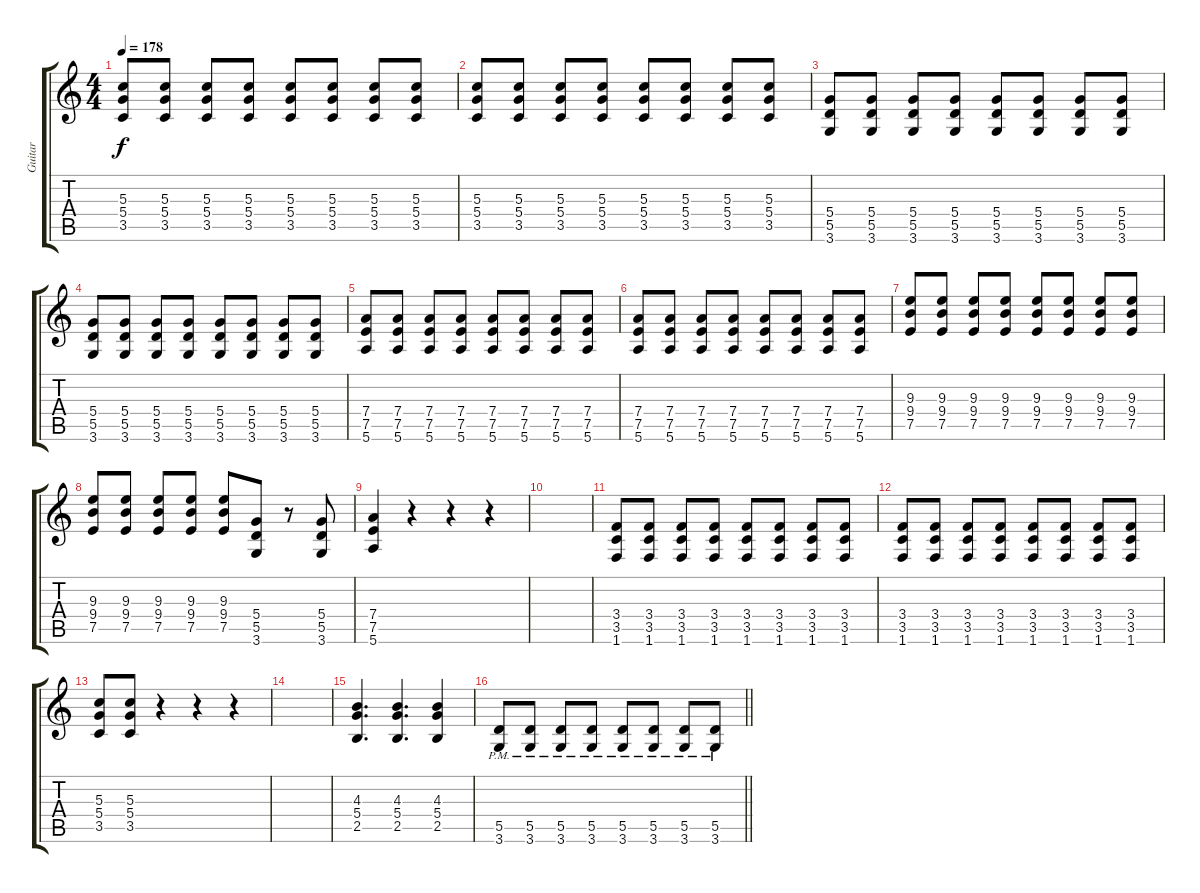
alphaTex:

\track ("Guitar" "Guitar") {instrument distortionguitar}
\staff {score tabs}
\tuning (E4 B3 G3 D3 A2 E2) {hide}
\ts (4 4)
\tempo 178
\clef g2
\ks c
(5.3 5.4 3.5).8{dy f} (5.3 5.4 3.5).8 (5.3 5.4 3.5).8 (5.3 5.4 3.5).8 (5.3 5.4 3.5).8 (5.3 5.4 3.5).8 (5.3 5.4 3.5).8 (5.3 5.4 3.5).8 |
(5.3 5.4 3.5).8 (5.3 5.4 3.5).8 (5.3 5.4 3.5).8 (5.3 5.4 3.5).8 (5.3 5.4 3.5).8 (5.3 5.4 3.5).8 (5.3 5.4 3.5).8 (5.3 5.4 3.5).8 |
(5.4 5.5 3.6).8 (5.4 5.5 3.6).8 (5.4 5.5 3.6).8 (5.4 5.5 3.6).8 (5.4 5.5 3.6).8 (5.4 5.5 3.6).8 (5.4 5.5 3.6).8 (5.4 5.5 3.6).8 |
(5.4 5.5 3.6).8 (5.4 5.5 3.6).8 (5.4 5.5 3.6).8 (5.4 5.5 3.6).8 (5.4 5.5 3.6).8 (5.4 5.5 3.6).8 (5.4 5.5 3.6).8 (5.4 5.5 3.6).8 |
(7.4 7.5 5.6).8 (7.4 7.5 5.6).8 (7.4 7.5 5.6).8 (7.4 7.5 5.6).8 (7.4 7.5 5.6).8 (7.4 7.5 5.6).8 (7.4 7.5 5.6).8 (7.4 7.5 5.6).8 |
(7.4 7.5 5.6).8 (7.4 7.5 5.6).8 (7.4 7.5 5.6).8 (7.4 7.5 5.6).8 (7.4 7.5 5.6).8 (7.4 7.5 5.6).8 (7.4 7.5 5.6).8 (7.4 7.5 5.6).8 |
(9.3 9.4 7.5).8 (9.3 9.4 7.5).8 (9.3 9.4 7.5).8 (9.3 9.4 7.5).8 (9.3 9.4 7.5).8 (9.3 9.4 7.5).8 (9.3 9.4 7.5).8 (9.3 9.4 7.5).8 |
(9.3 9.4 7.5).8 (9.3 9.4 7.5).8 (9.3 9.4 7.5).8 (9.3 9.4 7.5).8 (9.3 9.4 7.5).8 (5.4 5.5 3.6).8 r.8 (5.4 5.5 3.6).8 |
(7.4 7.5 5.6).4 r.4 r.4 r.4 |
|
(3.4 3.5 1.6).8 (3.4 3.5 1.6).8 (3.4 3.5 1.6).8 (3.4 3.5 1.6).8 (3.4 3.5 1.6).8 (3.4 3.5 1.6).8 (3.4 3.5 1.6).8 (3.4 3.5 1.6).8 |
(3.4 3.5 1.6).8 (3.4 3.5 1.6).8 (3.4 3.5 1.6).8 (3.4 3.5 1.6).8 (3.4 3.5 1.6).8 (3.4 3.5 1.6).8 (3.4 3.5 1.6).8 (3.4 3.5 1.6).8 |
(5.3 5.4 3.5).8 (5.3 5.4 3.5).8 r.4 r.4 r.4 |
|
(4.3 5.4 2.5).4{d} (4.3 5.4 2.5).4{d} (4.3 5.4 2.5).4 |
\barLineRight lightlight
(5.5{pm} 3.6{pm}).8 (5.5{pm} 3.6{pm}).8 (5.5{pm} 3.6{pm}).8 (5.5{pm} 3.6{pm}).8 (5.5{pm} 3.6{pm}).8 (5.5{pm} 3.6{pm}).8 (5.5{pm} 3.6{pm}).8 (5.5{pm} 3.6{pm}).8
